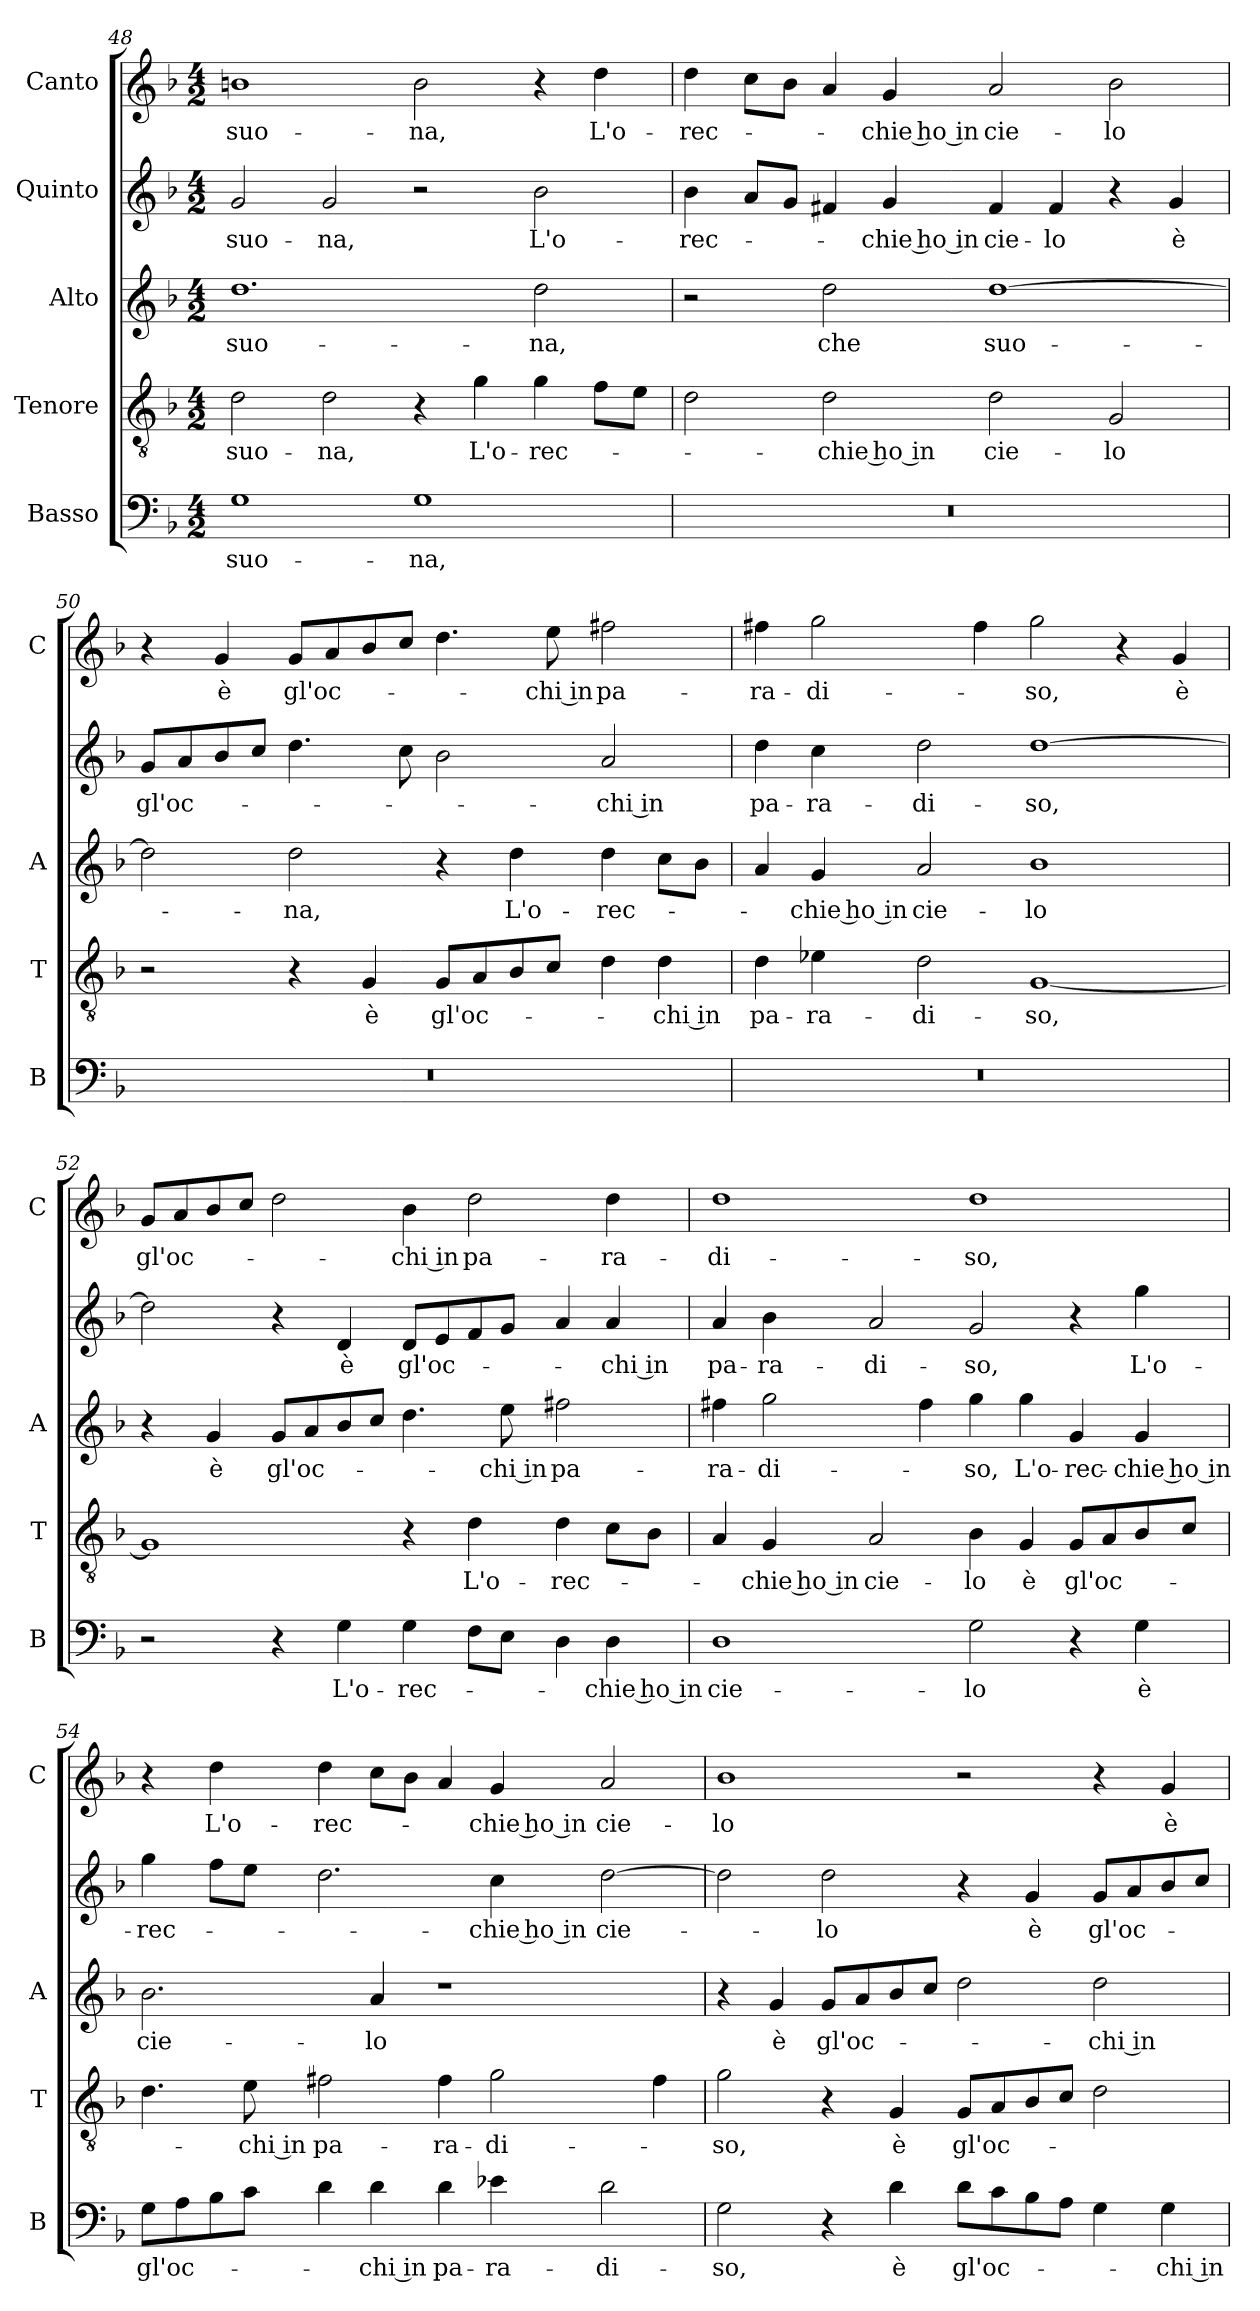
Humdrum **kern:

**kern	**text	**kern	**text	**kern	**text	**kern	**text	**kern	**text
*part5	*part5	*part4	*part4	*part3	*part3	*part2	*part2	*part1	*part1
*staff5	*staff5	*staff4	*staff4	*staff3	*staff3	*staff2	*staff2	*staff1	*staff1
*I"Basso	*	*I"Tenore	*	*I"Alto	*	*I"Quinto	*	*I"Canto	*
*I'B	*	*I'T	*	*I'A	*	*	*	*I'C	*
*clefF4	*	*clefGv2	*	*clefG2	*	*clefG2	*	*clefG2	*
*k[b-]	*	*k[b-]	*	*k[b-]	*	*k[b-]	*	*k[b-]	*
*F:	*	*F:	*	*F:	*	*F:	*	*F:	*
*M4/2	*	*M4/2	*	*M4/2	*	*M4/2	*	*M4/2	*
=48	=48	=48	=48	=48	=48	=48	=48	=48	=48
!	!LO:LY:b	!	!LO:LY:b	!	!LO:LY:b	!	!LO:LY:b	!	!LO:LY:b
1G	suo-	2d\	suo-	1.dd	suo-	2g/	suo-	1bn	suo-
!	!	!	!LO:LY:b	!	!	!	!LO:LY:b	!	!
.	.	2d\	-na,	.	.	2g/	-na,	.	.
!	!LO:LY:b	!	!	!	!	!	!	!	!LO:LY:b
1G	-na,	4r	.	.	.	2r	.	2b\	-na,
!	!	!	!LO:LY:b	!	!	!	!	!	!
.	.	4g\	L'o-	.	.	.	.	.	.
!	!	!	!LO:LY:b	!	!LO:LY:b	!	!LO:LY:b	!	!
.	.	4g\	-rec-	2dd\	-na,	2b-\	L'o-	4r	.
!	!	!	!	!	!	!	!	!	!LO:LY:b
.	.	8f\L	.	.	.	.	.	4dd\	L'o-
.	.	8e\J	.	.	.	.	.	.	.
!!LO:LB:g=z
=49	=49	=49	=49	=49	=49	=49	=49	=49	=49
!	!	!	!	!	!	!	!LO:LY:b	!	!LO:LY:b
0r	.	2d\	.	2r	.	4b-\	-rec-	4dd\	-rec-
.	.	.	.	.	.	8a/L	.	8cc\L	.
.	.	.	.	.	.	8g/J	.	8b-\J	.
!	!	!	!LO:LY:b	!	!LO:LY:b	!	!	!	!
.	.	2d\	-chie ho in	2dd\	che	4f#X/	.	4a/	.
!	!	!	!	!	!	!	!LO:LY:b	!	!LO:LY:b
.	.	.	.	.	.	4g/	-chie ho in	4g/	-chie ho in
!	!	!	!LO:LY:b	!	!LO:LY:b	!	!LO:LY:b	!	!LO:LY:b
.	.	2d\	cie-	[1dd	suo-	4f#/	cie-	2a/	cie-
!	!	!	!	!	!	!	!LO:LY:b	!	!
.	.	.	.	.	.	4f#/	-lo	.	.
!	!	!	!LO:LY:b	!	!	!	!	!	!LO:LY:b
.	.	2G/	-lo	.	.	4r	.	2b-\	-lo
!	!	!	!	!	!	!	!LO:LY:b	!	!
.	.	.	.	.	.	4g/	è	.	.
=50	=50	=50	=50	=50	=50	=50	=50	=50	=50
!	!	!	!	!	!	!	!LO:LY:b	!	!
0r	.	2r	.	2dd\]	.	8g/L	gl'oc-	4r	.
.	.	.	.	.	.	8a/	.	.	.
!	!	!	!	!	!	!	!	!	!LO:LY:b
.	.	.	.	.	.	8b-/	.	4g/	è
.	.	.	.	.	.	8cc/J	.	.	.
!	!	!	!	!	!LO:LY:b	!	!	!	!LO:LY:b
.	.	4r	.	2dd\	-na,	4.dd\	.	8g/L	gl'oc-
.	.	.	.	.	.	.	.	8a/	.
!	!	!	!LO:LY:b	!	!	!	!	!	!
.	.	4G/	è	.	.	.	.	8b-/	.
.	.	.	.	.	.	8cc\	.	8cc/J	.
!	!	!	!LO:LY:b	!	!	!	!	!	!
.	.	8G/L	gl'oc-	4r	.	2b-\	.	4.dd\	.
.	.	8A/	.	.	.	.	.	.	.
!	!	!	!	!	!LO:LY:b	!	!	!	!
.	.	8B-/	.	4dd\	L'o-	.	.	.	.
!	!	!	!	!	!	!	!	!	!LO:LY:b
.	.	8c/J	.	.	.	.	.	8ee\	-chi in
!	!	!	!	!	!LO:LY:b	!	!LO:LY:b	!	!LO:LY:b
.	.	4d\	.	4dd\	-rec-	2a/	-chi in	2ff#X\	pa-
!	!	!	!LO:LY:b	!	!	!	!	!	!
.	.	4d\	-chi in	8cc\L	.	.	.	.	.
.	.	.	.	8b-\J	.	.	.	.	.
=51	=51	=51	=51	=51	=51	=51	=51	=51	=51
!	!	!	!LO:LY:b	!	!	!	!LO:LY:b	!	!LO:LY:b
0r	.	4d\	pa-	4a/	.	4dd\	pa-	4ff#X\	-ra-
!	!	!	!LO:LY:b	!	!LO:LY:b	!	!LO:LY:b	!	!LO:LY:b
.	.	4e-X\	-ra-	4g/	-chie ho in	4cc\	-ra-	2gg\	-di-
!	!	!	!LO:LY:b	!	!LO:LY:b	!	!LO:LY:b	!	!
.	.	2d\	-di-	2a/	cie-	2dd\	-di-	.	.
.	.	.	.	.	.	.	.	4ff#\	.
!	!	!	!LO:LY:b	!	!LO:LY:b	!	!LO:LY:b	!	!LO:LY:b
.	.	[1G	-so,	1b-	-lo	[1dd	-so,	2gg\	-so,
.	.	.	.	.	.	.	.	4r	.
!	!	!	!	!	!	!	!	!	!LO:LY:b
.	.	.	.	.	.	.	.	4g/	è
!!LO:PB:g=z
=52	=52	=52	=52	=52	=52	=52	=52	=52	=52
!	!	!	!	!	!	!	!	!	!LO:LY:b
2r	.	1G]	.	4r	.	2dd\]	.	8g/L	gl'oc-
.	.	.	.	.	.	.	.	8a/	.
!	!	!	!	!	!LO:LY:b	!	!	!	!
.	.	.	.	4g/	è	.	.	8b-/	.
.	.	.	.	.	.	.	.	8cc/J	.
!	!	!	!	!	!LO:LY:b	!	!	!	!
4r	.	.	.	8g/L	gl'oc-	4r	.	2dd\	.
.	.	.	.	8a/	.	.	.	.	.
!	!LO:LY:b	!	!	!	!	!	!LO:LY:b	!	!
4G\	L'o-	.	.	8b-/	.	4d/	è	.	.
.	.	.	.	8cc/J	.	.	.	.	.
!	!LO:LY:b	!	!	!	!	!	!LO:LY:b	!	!LO:LY:b
4G\	-rec-	4r	.	4.dd\	.	8d/L	gl'oc-	4b-\	-chi in
.	.	.	.	.	.	8e/	.	.	.
!	!	!	!LO:LY:b	!	!	!	!	!	!LO:LY:b
8F\L	.	4d\	L'o-	.	.	8f/	.	2dd\	pa-
!	!	!	!	!	!LO:LY:b	!	!	!	!
8E\J	.	.	.	8ee\	-chi in	8g/J	.	.	.
!	!	!	!LO:LY:b	!	!LO:LY:b	!	!	!	!
4D\	.	4d\	-rec-	2ff#X\	pa-	4a/	.	.	.
!	!LO:LY:b	!	!	!	!	!	!LO:LY:b	!	!LO:LY:b
4D\	-chie ho in	8c\L	.	.	.	4a/	-chi in	4dd\	-ra-
.	.	8B-\J	.	.	.	.	.	.	.
=53	=53	=53	=53	=53	=53	=53	=53	=53	=53
!	!LO:LY:b	!	!	!	!LO:LY:b	!	!LO:LY:b	!	!LO:LY:b
1D	cie-	4A/	.	4ff#X\	-ra-	4a/	pa-	1dd	-di-
!	!	!	!LO:LY:b	!	!LO:LY:b	!	!LO:LY:b	!	!
.	.	4G/	-chie ho in	2gg\	-di-	4b-\	-ra-	.	.
!	!	!	!LO:LY:b	!	!	!	!LO:LY:b	!	!
.	.	2A/	cie-	.	.	2a/	-di-	.	.
.	.	.	.	4ff#\	.	.	.	.	.
!	!LO:LY:b	!	!LO:LY:b	!	!LO:LY:b	!	!LO:LY:b	!	!LO:LY:b
2G\	-lo	4B-\	-lo	4gg\	-so,	2g/	-so,	1dd	-so,
!	!	!	!LO:LY:b	!	!LO:LY:b	!	!	!	!
.	.	4G/	è	4gg\	L'o-	.	.	.	.
!	!	!	!LO:LY:b	!	!LO:LY:b	!	!	!	!
4r	.	8G/L	gl'oc-	4g/	-rec-	4r	.	.	.
.	.	8A/	.	.	.	.	.	.	.
!	!LO:LY:b	!	!	!	!LO:LY:b	!	!LO:LY:b	!	!
4G\	è	8B-/	.	4g/	-chie ho in	4gg\	L'o-	.	.
.	.	8c/J	.	.	.	.	.	.	.
=54	=54	=54	=54	=54	=54	=54	=54	=54	=54
!	!LO:LY:b	!	!	!	!LO:LY:b	!	!LO:LY:b	!	!
8G\L	gl'oc-	4.d\	.	2.b-\	cie-	4gg\	-rec-	4r	.
8A\	.	.	.	.	.	.	.	.	.
!	!	!	!	!	!	!	!	!	!LO:LY:b
8B-\	.	.	.	.	.	8ff\L	.	4dd\	L'o-
!	!	!	!LO:LY:b	!	!	!	!	!	!
8c\J	.	8e\	-chi in	.	.	8ee\J	.	.	.
!	!	!	!LO:LY:b	!	!	!	!	!	!LO:LY:b
4d\	.	2f#X\	pa-	.	.	2.dd\	.	4dd\	-rec-
!	!LO:LY:b	!	!	!	!LO:LY:b	!	!	!	!
4d\	-chi in	.	.	4a/	-lo	.	.	8cc\L	.
.	.	.	.	.	.	.	.	8b-\J	.
!	!LO:LY:b	!	!LO:LY:b	!	!	!	!	!	!
4d\	pa-	4f#\	-ra-	1r	.	.	.	4a/	.
!	!LO:LY:b	!	!LO:LY:b	!	!	!	!LO:LY:b	!	!LO:LY:b
4e-X\	-ra-	2g\	-di-	.	.	4cc\	-chie ho in	4g/	-chie ho in
!	!LO:LY:b	!	!	!	!	!	!LO:LY:b	!	!LO:LY:b
2d\	-di-	.	.	.	.	[2dd\	cie-	2a/	cie-
.	.	4f#\	.	.	.	.	.	.	.
!!LO:LB:g=z
=55	=55	=55	=55	=55	=55	=55	=55	=55	=55
!	!LO:LY:b	!	!LO:LY:b	!	!	!	!	!	!LO:LY:b
2G\	-so,	2g\	-so,	4r	.	2dd\]	.	1b-	-lo
!	!	!	!	!	!LO:LY:b	!	!	!	!
.	.	.	.	4g/	è	.	.	.	.
!	!	!	!	!	!LO:LY:b	!	!LO:LY:b	!	!
4r	.	4r	.	8g/L	gl'oc-	2dd\	-lo	.	.
.	.	.	.	8a/	.	.	.	.	.
!	!LO:LY:b	!	!LO:LY:b	!	!	!	!	!	!
4d\	è	4G/	è	8b-/	.	.	.	.	.
.	.	.	.	8cc/J	.	.	.	.	.
!	!LO:LY:b	!	!LO:LY:b	!	!	!	!	!	!
8d\L	gl'oc-	8G/L	gl'oc-	2dd\	.	4r	.	2r	.
8c\	.	8A/	.	.	.	.	.	.	.
!	!	!	!	!	!	!	!LO:LY:b	!	!
8B-\	.	8B-/	.	.	.	4g/	è	.	.
8A\J	.	8c/J	.	.	.	.	.	.	.
!	!	!	!	!	!LO:LY:b	!	!LO:LY:b	!	!
4G\	.	2d\	.	2dd\	-chi in	8g/L	gl'oc-	4r	.
.	.	.	.	.	.	8a/	.	.	.
!	!LO:LY:b	!	!	!	!	!	!	!	!LO:LY:b
4G\	-chi in	.	.	.	.	8b-/	.	4g/	è
.	.	.	.	.	.	8cc/J	.	.	.
=	=	=	=	=	=	=	=	=	=
*-	*-	*-	*-	*-	*-	*-	*-	*-	*-
